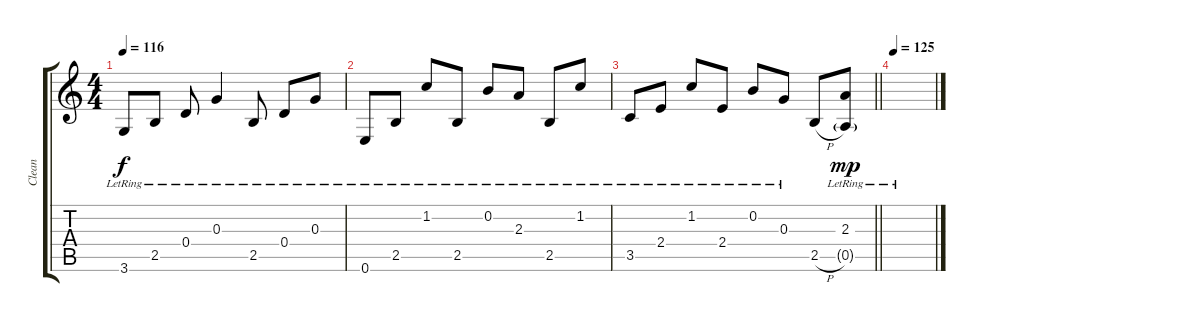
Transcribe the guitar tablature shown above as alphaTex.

\track ("Clean" "Clean") {instrument electricguitarclean}
\staff {score tabs}
\tuning (E4 B3 G3 D3 A2 E2) {hide}
\ts (4 4)
\tempo 116
\clef g2
\ks c
3.6{lr}.8{dy f} 2.5{lr}.8 0.4{lr}.8 0.3{lr}.4 2.5{lr}.8 0.4{lr}.8 0.3{lr}.8 |
0.6{lr}.8 2.5{lr}.8 1.2{lr}.8 2.5{lr}.8 0.2{lr}.8 2.3{lr}.8 2.5{lr}.8 1.2{lr}.8 |
\barLineRight lightlight
3.5{lr}.8 2.4{lr}.8 1.2{lr}.8 2.4{lr}.8 0.2{lr}.8 0.3{lr}.8 2.5{h}.8 (2.3{lr} 0.5{g}).8{dy mp} |
\tempo 125
